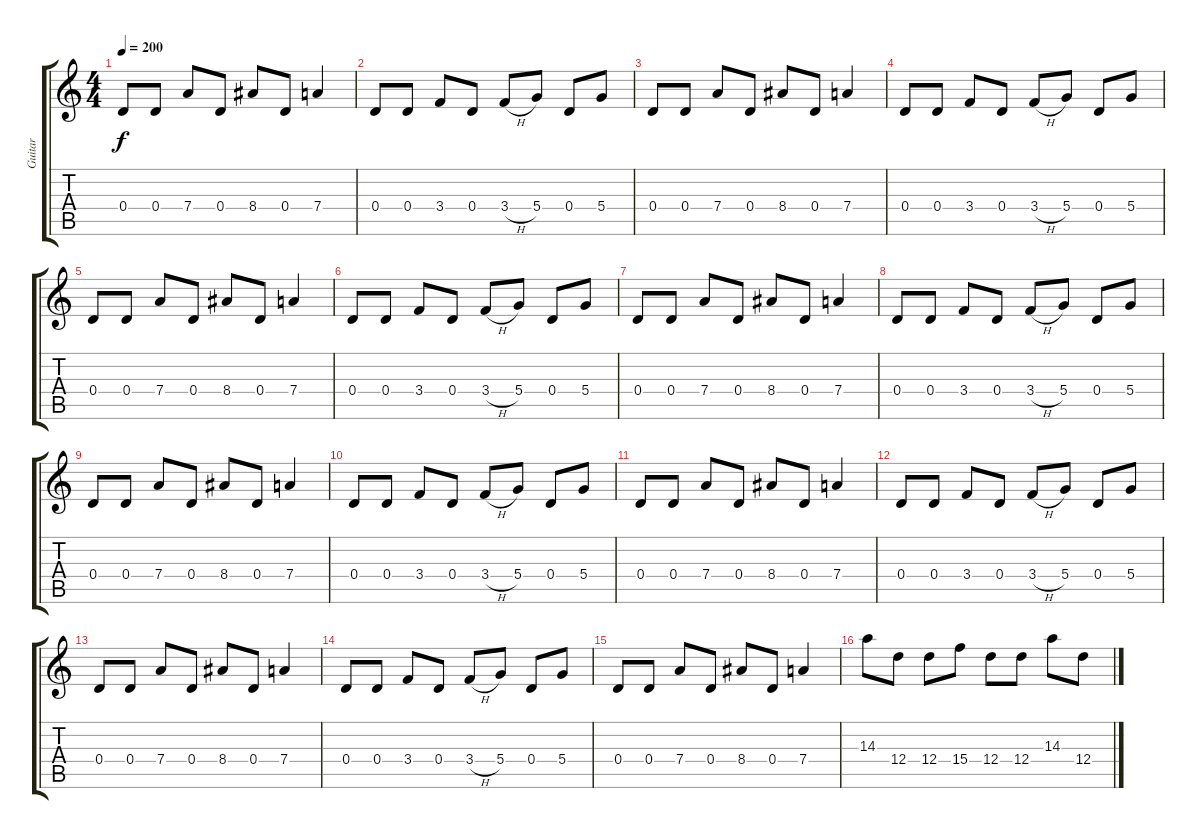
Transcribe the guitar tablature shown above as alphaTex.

\track ("Guitar" "Guitar") {instrument distortionguitar}
\staff {score tabs}
\tuning (E4 B3 G3 D3 A2 D2) {hide}
\ts (4 4)
\tempo 200
\clef g2
\ks c
0.4.8{dy f} 0.4.8 7.4.8 0.4.8 8.4.8 0.4.8 7.4.4 |
0.4.8 0.4.8 3.4.8 0.4.8 3.4{h}.8 5.4.8 0.4.8 5.4.8 |
0.4.8 0.4.8 7.4.8 0.4.8 8.4.8 0.4.8 7.4.4 |
0.4.8 0.4.8 3.4.8 0.4.8 3.4{h}.8 5.4.8 0.4.8 5.4.8 |
0.4.8 0.4.8 7.4.8 0.4.8 8.4.8 0.4.8 7.4.4 |
0.4.8 0.4.8 3.4.8 0.4.8 3.4{h}.8 5.4.8 0.4.8 5.4.8 |
0.4.8 0.4.8 7.4.8 0.4.8 8.4.8 0.4.8 7.4.4 |
0.4.8 0.4.8 3.4.8 0.4.8 3.4{h}.8 5.4.8 0.4.8 5.4.8 |
0.4.8 0.4.8 7.4.8 0.4.8 8.4.8 0.4.8 7.4.4 |
0.4.8 0.4.8 3.4.8 0.4.8 3.4{h}.8 5.4.8 0.4.8 5.4.8 |
0.4.8 0.4.8 7.4.8 0.4.8 8.4.8 0.4.8 7.4.4 |
0.4.8 0.4.8 3.4.8 0.4.8 3.4{h}.8 5.4.8 0.4.8 5.4.8 |
0.4.8 0.4.8 7.4.8 0.4.8 8.4.8 0.4.8 7.4.4 |
0.4.8 0.4.8 3.4.8 0.4.8 3.4{h}.8 5.4.8 0.4.8 5.4.8 |
0.4.8 0.4.8 7.4.8 0.4.8 8.4.8 0.4.8 7.4.4 |
14.3.8{volume 11} 12.4.8 12.4.8 15.4.8 12.4.8 12.4.8 14.3.8 12.4.8
